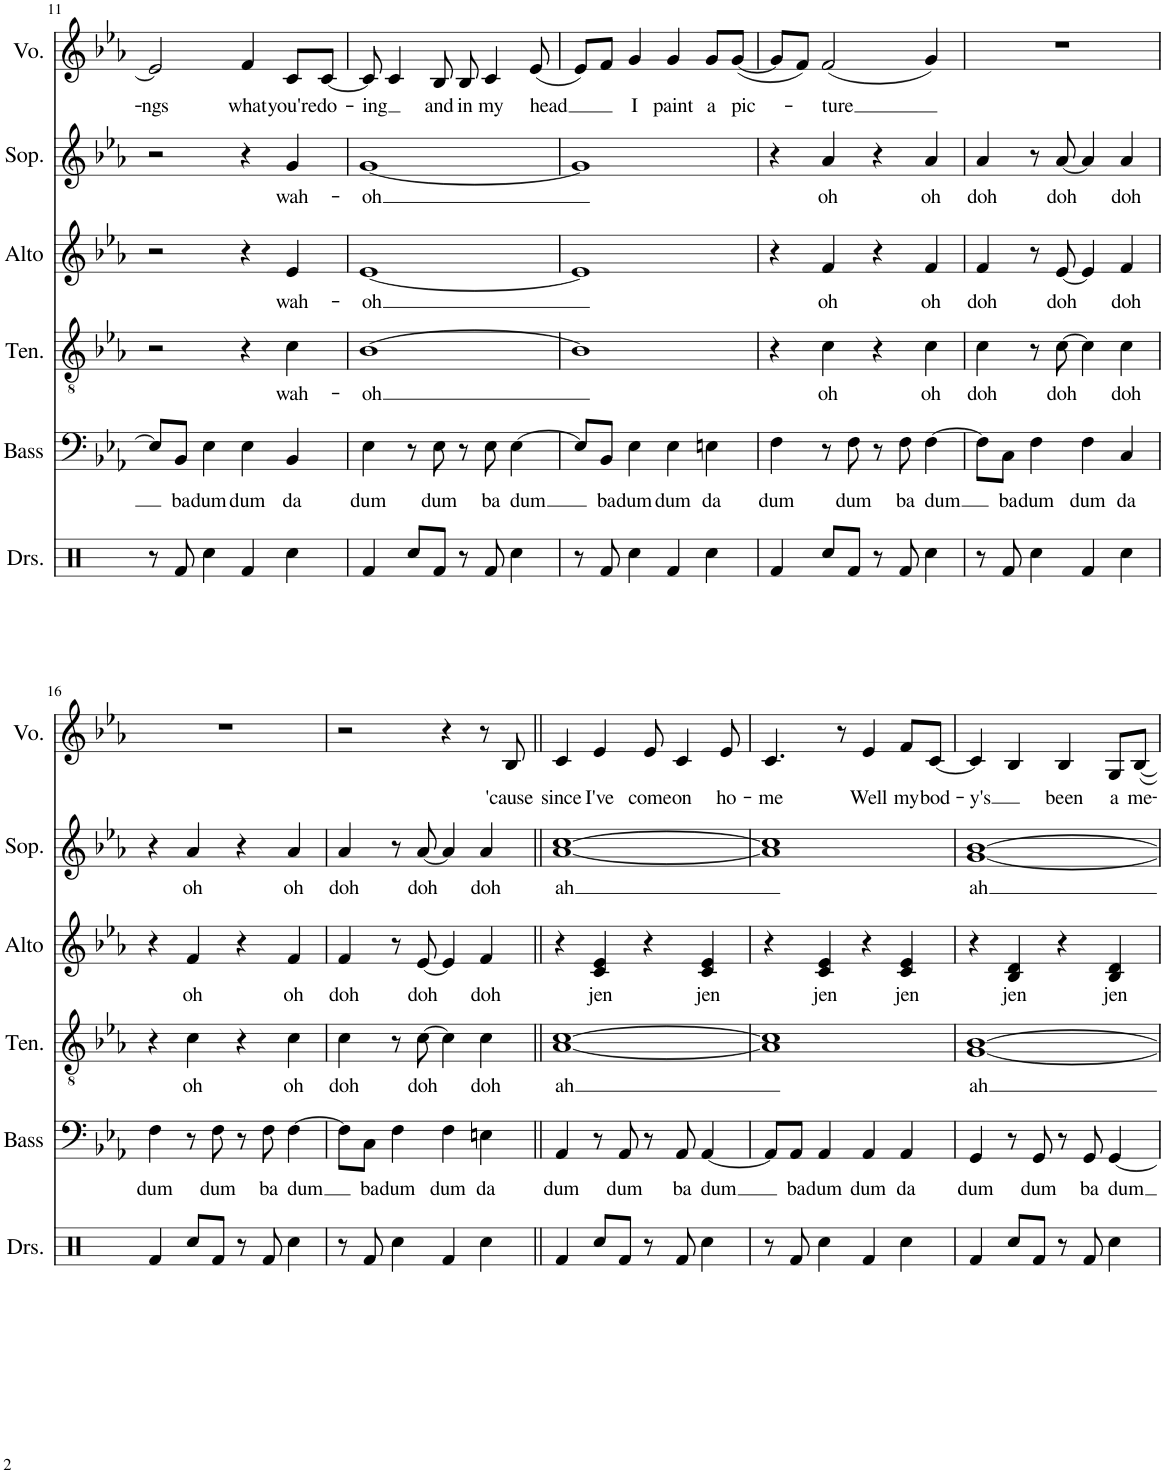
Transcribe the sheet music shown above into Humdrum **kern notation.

**kern	**kern	**text	**kern	**text	**kern	**text	**kern	**text	**kern	**text
*part6	*part5	*part5	*part4	*part4	*part3	*part3	*part2	*part2	*part1	*part1
*staff6	*staff5	*staff5	*staff4	*staff4	*staff3	*staff3	*staff2	*staff2	*staff1	*staff1
*I"Drumset	*I"Bass	*	*I"Tenor	*	*I"Alto	*	*I"Soprano	*	*I"Voice	*
*I'Drs.	*I'Bass	*	*I'Ten.	*	*I'Alto	*	*I'Sop.	*	*I'Vo.	*
!!LO:PB:g=z
*clefX	*clefF4	*	*clefGv2	*	*clefG2	*	*clefG2	*	*clefG2	*
*k[b-e-a-]	*k[b-e-a-]	*	*k[b-e-a-]	*	*k[b-e-a-]	*	*k[b-e-a-]	*	*k[b-e-a-]	*
*M2/2	*M2/2	*	*M2/2	*	*M2/2	*	*M2/2	*	*M2/2	*
*met(c|)	*met(c|)	*	*met(c|)	*	*met(c|)	*	*met(c|)	*	*met(c|)	*
=11	=11	=11	=11	=11	=11	=11	=11	=11	=11	=11
!	!	!	!	!	!	!	!	!	!	!LO:LY:b
8r	8E-/L]	.	2r	.	2r	.	2r	.	2e-/]	-ngs
!	!	!LO:LY:b	!	!	!	!	!	!	!	!
8Rf/	8BB-/J	ba	.	.	.	.	.	.	.	.
!	!	!LO:LY:b	!	!	!	!	!	!	!	!
4Rcc\	4E-\	dum	.	.	.	.	.	.	.	.
!	!	!LO:LY:b	!	!	!	!	!	!	!	!LO:LY:b
4Rf/	4E-\	dum	4r	.	4r	.	4r	.	4f/	what
!	!	!LO:LY:b	!	!LO:LY:b	!	!LO:LY:b	!	!LO:LY:b	!	!LO:LY:b
4Rcc\	4BB-/	da	4c\	wah-	4e-/	wah-	4g/	wah-	8c/L	you're
!	!	!	!	!	!	!	!	!	!	!LO:LY:b
.	.	.	.	.	.	.	.	.	[8c/J	do-
=12	=12	=12	=12	=12	=12	=12	=12	=12	=12	=12
!	!	!LO:LY:b	!	!LO:LY:b	!	!LO:LY:b	!	!LO:LY:b	!	!LO:LY:b
4Rf/	4E-\	dum	[1B-	-oh	[1e-	-oh	[1g	-oh	8c/]	-ing
.	.	.	.	.	.	.	.	.	4c/	.
8Rcc/L	8r	.	.	.	.	.	.	.	.	.
!	!	!LO:LY:b	!	!	!	!	!	!	!	!LO:LY:b
8Rf/J	8E-\	dum	.	.	.	.	.	.	8B-/	and
!	!	!	!	!	!	!	!	!	!	!LO:LY:b
8r	8r	.	.	.	.	.	.	.	8B-/	in
!	!	!LO:LY:b	!	!	!	!	!	!	!	!LO:LY:b
8Rf/	8E-\	ba	.	.	.	.	.	.	4c/	my
!	!	!LO:LY:b	!	!	!	!	!	!	!	!
4Rcc\	[4E-\	dum	.	.	.	.	.	.	.	.
!	!	!	!	!	!	!	!	!	!	!LO:LY:b
.	.	.	.	.	.	.	.	.	(8e-/	head
=13	=13	=13	=13	=13	=13	=13	=13	=13	=13	=13
8r	8E-/L]	.	1B-]	.	1e-]	.	1g]	.	8e-/L)	.
!	!	!LO:LY:b	!	!	!	!	!	!	!	!
8Rf/	8BB-/J	ba	.	.	.	.	.	.	8f/J	.
!	!	!LO:LY:b	!	!	!	!	!	!	!	!LO:LY:b
4Rcc\	4E-\	dum	.	.	.	.	.	.	4g/	I
!	!	!LO:LY:b	!	!	!	!	!	!	!	!LO:LY:b
4Rf/	4E-\	dum	.	.	.	.	.	.	4g/	paint
!	!	!LO:LY:b	!	!	!	!	!	!	!	!LO:LY:b
4Rcc\	4En\	da	.	.	.	.	.	.	8g/L	a
!	!	!	!	!	!	!	!	!	!	!LO:LY:b
.	.	.	.	.	.	.	.	.	([8g/J	pic-
=14	=14	=14	=14	=14	=14	=14	=14	=14	=14	=14
!	!	!LO:LY:b	!	!	!	!	!	!	!	!
4Rf/	4F\	dum	4r	.	4r	.	4r	.	8g/L]	.
.	.	.	.	.	.	.	.	.	8f/J)	.
!	!	!	!	!LO:LY:b	!	!LO:LY:b	!	!LO:LY:b	!	!LO:LY:b
8Rcc/L	8r	.	4c\	oh	4f/	oh	4a-/	oh	(2f/	-ture
!	!	!LO:LY:b	!	!	!	!	!	!	!	!
8Rf/J	8F\	dum	.	.	.	.	.	.	.	.
8r	8r	.	4r	.	4r	.	4r	.	.	.
!	!	!LO:LY:b	!	!	!	!	!	!	!	!
8Rf/	8F\	ba	.	.	.	.	.	.	.	.
!	!	!LO:LY:b	!	!LO:LY:b	!	!LO:LY:b	!	!LO:LY:b	!	!
4Rcc\	[4F\	dum	4c\	oh	4f/	oh	4a-/	oh	4g/)	.
=15	=15	=15	=15	=15	=15	=15	=15	=15	=15	=15
!	!	!	!	!LO:LY:b	!	!LO:LY:b	!	!LO:LY:b	!	!
8r	8F\L]	.	4c\	doh	4f/	doh	4a-/	doh	1r	.
!	!	!LO:LY:b	!	!	!	!	!	!	!	!
8Rf/	8C\J	ba	.	.	.	.	.	.	.	.
!	!	!LO:LY:b	!	!	!	!	!	!	!	!
4Rcc\	4F\	dum	8r	.	8r	.	8r	.	.	.
!	!	!	!	!LO:LY:b	!	!LO:LY:b	!	!LO:LY:b	!	!
.	.	.	[8c\	doh	[8e-/	doh	[8a-/	doh	.	.
!	!	!LO:LY:b	!	!	!	!	!	!	!	!
4Rf/	4F\	dum	4c\]	.	4e-/]	.	4a-/]	.	.	.
!	!	!LO:LY:b	!	!LO:LY:b	!	!LO:LY:b	!	!LO:LY:b	!	!
4Rcc\	4C/	da	4c\	doh	4f/	doh	4a-/	doh	.	.
!!LO:LB:g=z
=16	=16	=16	=16	=16	=16	=16	=16	=16	=16	=16
!	!	!LO:LY:b	!	!	!	!	!	!	!	!
4Rf/	4F\	dum	4r	.	4r	.	4r	.	1r	.
!	!	!	!	!LO:LY:b	!	!LO:LY:b	!	!LO:LY:b	!	!
8Rcc/L	8r	.	4c\	oh	4f/	oh	4a-/	oh	.	.
!	!	!LO:LY:b	!	!	!	!	!	!	!	!
8Rf/J	8F\	dum	.	.	.	.	.	.	.	.
8r	8r	.	4r	.	4r	.	4r	.	.	.
!	!	!LO:LY:b	!	!	!	!	!	!	!	!
8Rf/	8F\	ba	.	.	.	.	.	.	.	.
!	!	!LO:LY:b	!	!LO:LY:b	!	!LO:LY:b	!	!LO:LY:b	!	!
4Rcc\	[4F\	dum	4c\	oh	4f/	oh	4a-/	oh	.	.
=17	=17	=17	=17	=17	=17	=17	=17	=17	=17	=17
!	!	!	!	!LO:LY:b	!	!LO:LY:b	!	!LO:LY:b	!	!
8r	8F\L]	.	4c\	doh	4f/	doh	4a-/	doh	2r	.
!	!	!LO:LY:b	!	!	!	!	!	!	!	!
8Rf/	8C\J	ba	.	.	.	.	.	.	.	.
!	!	!LO:LY:b	!	!	!	!	!	!	!	!
4Rcc\	4F\	dum	8r	.	8r	.	8r	.	.	.
!	!	!	!	!LO:LY:b	!	!LO:LY:b	!	!LO:LY:b	!	!
.	.	.	[8c\	doh	[8e-/	doh	[8a-/	doh	.	.
!	!	!LO:LY:b	!	!	!	!	!	!	!	!
4Rf/	4F\	dum	4c\]	.	4e-/]	.	4a-/]	.	4r	.
!	!	!LO:LY:b	!	!LO:LY:b	!	!LO:LY:b	!	!LO:LY:b	!	!
4Rcc\	4En\	da	4c\	doh	4f/	doh	4a-/	doh	8r	.
!	!	!	!	!	!	!	!	!	!	!LO:LY:b
.	.	.	.	.	.	.	.	.	8B-/	'cause
=18||	=18||	=18||	=18||	=18||	=18||	=18||	=18||	=18||	=18||	=18||
!	!	!LO:LY:b	!	!LO:LY:b	!	!	!	!LO:LY:b	!	!LO:LY:b
4Rf/	4AA-/	dum	[1A- [1c	ah	4r	.	[1a- [1cc	ah	4c/	since
!	!	!	!	!	!	!LO:LY:b	!	!	!	!LO:LY:b
8Rcc/L	8r	.	.	.	4c/ 4e-/	jen	.	.	4e-/	I've
!	!	!LO:LY:b	!	!	!	!	!	!	!	!
8Rf/J	8AA-/	dum	.	.	.	.	.	.	.	.
!	!	!	!	!	!	!	!	!	!	!LO:LY:b
8r	8r	.	.	.	4r	.	.	.	8e-/	come
!	!	!LO:LY:b	!	!	!	!	!	!	!	!LO:LY:b
8Rf/	8AA-/	ba	.	.	.	.	.	.	4c/	on
!	!	!LO:LY:b	!	!	!	!LO:LY:b	!	!	!	!
4Rcc\	[4AA-/	dum	.	.	4c/ 4e-/	jen	.	.	.	.
!	!	!	!	!	!	!	!	!	!	!LO:LY:b
.	.	.	.	.	.	.	.	.	8e-/	ho-
=19	=19	=19	=19	=19	=19	=19	=19	=19	=19	=19
!	!	!	!	!	!	!	!	!	!	!LO:LY:b
8r	8AA-/L]	.	1A-] 1c]	.	4r	.	1a-] 1cc]	.	4.c/	-me
!	!	!LO:LY:b	!	!	!	!	!	!	!	!
8Rf/	8AA-/J	ba	.	.	.	.	.	.	.	.
!	!	!LO:LY:b	!	!	!	!LO:LY:b	!	!	!	!
4Rcc\	4AA-/	dum	.	.	4c/ 4e-/	jen	.	.	.	.
.	.	.	.	.	.	.	.	.	8r	.
!	!	!LO:LY:b	!	!	!	!	!	!	!	!LO:LY:b
4Rf/	4AA-/	dum	.	.	4r	.	.	.	4e-/	Well
!	!	!LO:LY:b	!	!	!	!LO:LY:b	!	!	!	!LO:LY:b
4Rcc\	4AA-/	da	.	.	4c/ 4e-/	jen	.	.	8f/L	my
!	!	!	!	!	!	!	!	!	!	!LO:LY:b
.	.	.	.	.	.	.	.	.	[8c/J	bod-
=20	=20	=20	=20	=20	=20	=20	=20	=20	=20	=20
!	!	!LO:LY:b	!	!LO:LY:b	!	!	!	!LO:LY:b	!	!LO:LY:b
4Rf/	4GG/	dum	[1G [1B-	ah	4r	.	[1g [1b-	ah	4c/]	-y's
!	!	!	!	!	!	!LO:LY:b	!	!	!	!
8Rcc/L	8r	.	.	.	4B-/ 4d/	jen	.	.	4B-/	.
!	!	!LO:LY:b	!	!	!	!	!	!	!	!
8Rf/J	8GG/	dum	.	.	.	.	.	.	.	.
!	!	!	!	!	!	!	!	!	!	!LO:LY:b
8r	8r	.	.	.	4r	.	.	.	4B-/	been
!	!	!LO:LY:b	!	!	!	!	!	!	!	!
8Rf/	8GG/	ba	.	.	.	.	.	.	.	.
!	!	!LO:LY:b	!	!	!	!LO:LY:b	!	!	!	!LO:LY:b
4Rcc\	[4GG/	dum	.	.	4B-/ 4d/	jen	.	.	8G/L	a
!	!	!	!	!	!	!	!	!	!	!LO:LY:b
.	.	.	.	.	.	.	.	.	[8B-/J	me-
=	=	=	=	=	=	=	=	=	=	=
*-	*-	*-	*-	*-	*-	*-	*-	*-	*-	*-
